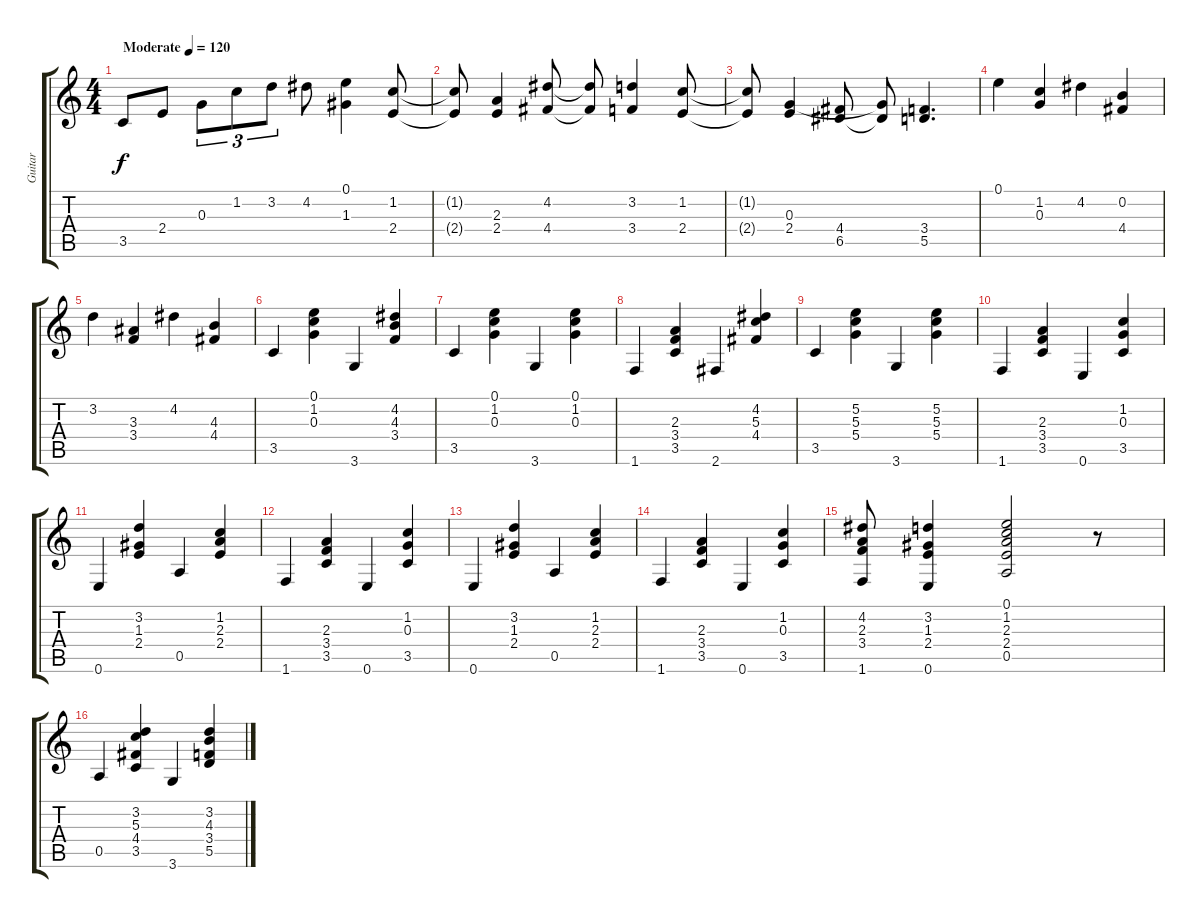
\track ("Guitar" "Guitar") {instrument acousticguitarsteel}
\staff {score tabs}
\tuning (E4 B3 G3 D3 A2 E2) {hide}
\ts (4 4)
\tempo (120 "Moderate")
\clef g2
\ks c
3.5.8{dy f instrument acousticguitarsteel} 2.4.8 0.3.8{tu (3 2)} 1.2.8{tu (3 2)} 3.2.8{tu (3 2)} 4.2.8 (0.1 1.3).4 (1.2 2.4).8 |
(1.2{t} 2.4{t}).8 (2.3 2.4).4 (4.2 4.4).8 (4.2{t} 4.4{t}).8 (3.2 3.4).4 (1.2 2.4).8 |
(1.2{t} 2.4{t}).8 (0.3 2.4).4 (4.4 6.5).8 (0.3{t} 6.5{t}).8 (3.4 5.5).4{d} |
0.1.4 (1.2 0.3).4 4.2.4 (0.2 4.4).4 |
3.2.4 (3.3 3.4).4 4.2.4 (4.3 4.4).4 |
3.5.4 (0.1 1.2 0.3).4 3.6.4 (4.2 4.3 3.4).4 |
3.5.4 (0.1 1.2 0.3).4 3.6.4 (0.1 1.2 0.3).4 |
1.6.4 (2.3 3.4 3.5).4 2.6.4 (4.2 5.3 4.4).4 |
3.5.4 (5.2 5.3 5.4).4 3.6.4 (5.2 5.3 5.4).4 |
1.6.4 (2.3 3.4 3.5).4 0.6.4 (1.2 0.3 3.5).4 |
0.6.4 (3.2 1.3 2.4).4 0.5.4 (1.2 2.3 2.4).4 |
1.6.4 (2.3 3.4 3.5).4 0.6.4 (1.2 0.3 3.5).4 |
0.6.4 (3.2 1.3 2.4).4 0.5.4 (1.2 2.3 2.4).4 |
1.6.4 (2.3 3.4 3.5).4 0.6.4 (1.2 0.3 3.5).4 |
(4.2 2.3 3.4 1.6).8 (3.2 1.3 2.4 0.6).4 (0.1 1.2 2.3 2.4 0.5).2 r.8 |
0.5.4 (3.2 5.3 4.4 3.5).4 3.6.4 (3.2 4.3 3.4 5.5).4
